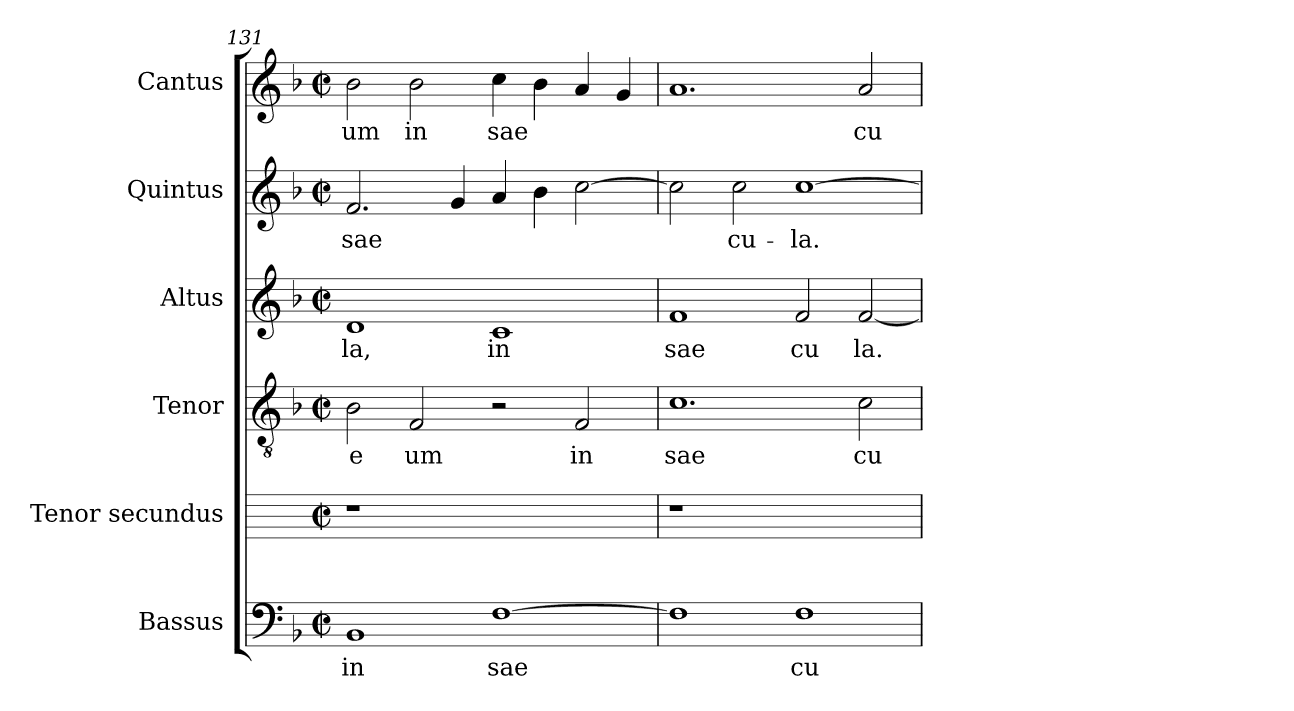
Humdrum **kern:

**kern	**text	**kern	**kern	**text	**kern	**text	**kern	**text	**kern	**text
*part6	*part6	*part5	*part4	*part4	*part3	*part3	*part2	*part2	*part1	*part1
*staff6	*staff6	*staff5	*staff4	*staff4	*staff3	*staff3	*staff2	*staff2	*staff1	*staff1
*I"Bassus	*	*I"Tenor  secundus	*I"Tenor	*	*I"Altus	*	*I"Quintus	*	*I"Cantus	*
*I'B	*	*	*I'T	*	*I'A	*	*I'Q	*	*I'C	*
*clefF4	*	*	*clefGv2	*	*clefG2	*	*clefG2	*	*clefG2	*
*k[b-]	*	*k[]	*k[b-]	*	*k[b-]	*	*k[b-]	*	*k[b-]	*
*F:	*	*C:	*F:	*	*F:	*	*F:	*	*F:	*
*M2/2	*	*M2/2	*M2/2	*	*M2/2	*	*M2/2	*	*M2/2	*
*met(c|)	*	*met(c|)	*met(c|)	*	*met(c|)	*	*met(c|)	*	*met(c|)	*
=131	=131	=131	=131	=131	=131	=131	=131	=131	=131	=131
!	!LO:LY:b:cj	!	!	!LO:LY:b:cj	!	!LO:LY:b:cj	!	!LO:LY:b:cj	!	!LO:LY:b:cj
1BB-	in	1r	2B-\	e	1d	la,	2.f/	sae-	2b-\	-um
!	!	!	!	!LO:LY:b:cj	!	!	!	!	!	!LO:LY:b:cj
.	.	.	2F/	um	.	.	.	.	2b-\	in
!	!	!	!	!	!	!	!	!LO:LY:b:cj	!	!
.	.	.	.	.	.	.	4g/	--	.	.
!	!LO:LY:b:cj	!	!	!	!	!LO:LY:b:cj	!	!LO:LY:b:cj	!	!LO:LY:b:cj
[>1F	sae	1ryy	2r	.	1c	in	4a/	--	4cc\	sae-
!	!	!	!	!	!	!	!	!LO:LY:b:cj	!	!LO:LY:b:cj
.	.	.	.	.	.	.	4b-\	--	4b-\	--
!	!	!	!	!LO:LY:b:cj	!	!	!	!LO:LY:b:cj	!	!LO:LY:b:cj
.	.	.	2F/	in	.	.	[>2cc\	--	4a/	--
!	!	!	!	!	!	!	!	!	!	!LO:LY:b:cj
.	.	.	.	.	.	.	.	.	4g/	--
=132	=132	=132	=132	=132	=132	=132	=132	=132	=132	=132
!	!LO:LY:b:cj	!	!	!LO:LY:b:cj	!	!LO:LY:b:cj	!	!LO:LY:b:cj	!	!LO:LY:b:cj
1F]	.	1r	1.c	sae	1f	sae	2cc\]	--	1.a	--
!	!	!	!	!	!	!	!	!LO:LY:b:cj	!	!
.	.	.	.	.	.	.	2cc\	-cu-	.	.
!	!LO:LY:b:cj	!	!	!	!	!LO:LY:b:cj	!	!LO:LY:b:cj	!	!
1F	cu	1ryy	.	.	2f/	cu	[>1cc	-la.	.	.
!	!	!	!	!LO:LY:b:cj	!	!LO:LY:b:cj	!	!	!	!LO:LY:b:cj
.	.	.	2c\	cu	[<2f/	la.	.	.	2a/	-cu-
=	=	=	=	=	=	=	=	=	=	=
*-	*-	*-	*-	*-	*-	*-	*-	*-	*-	*-
